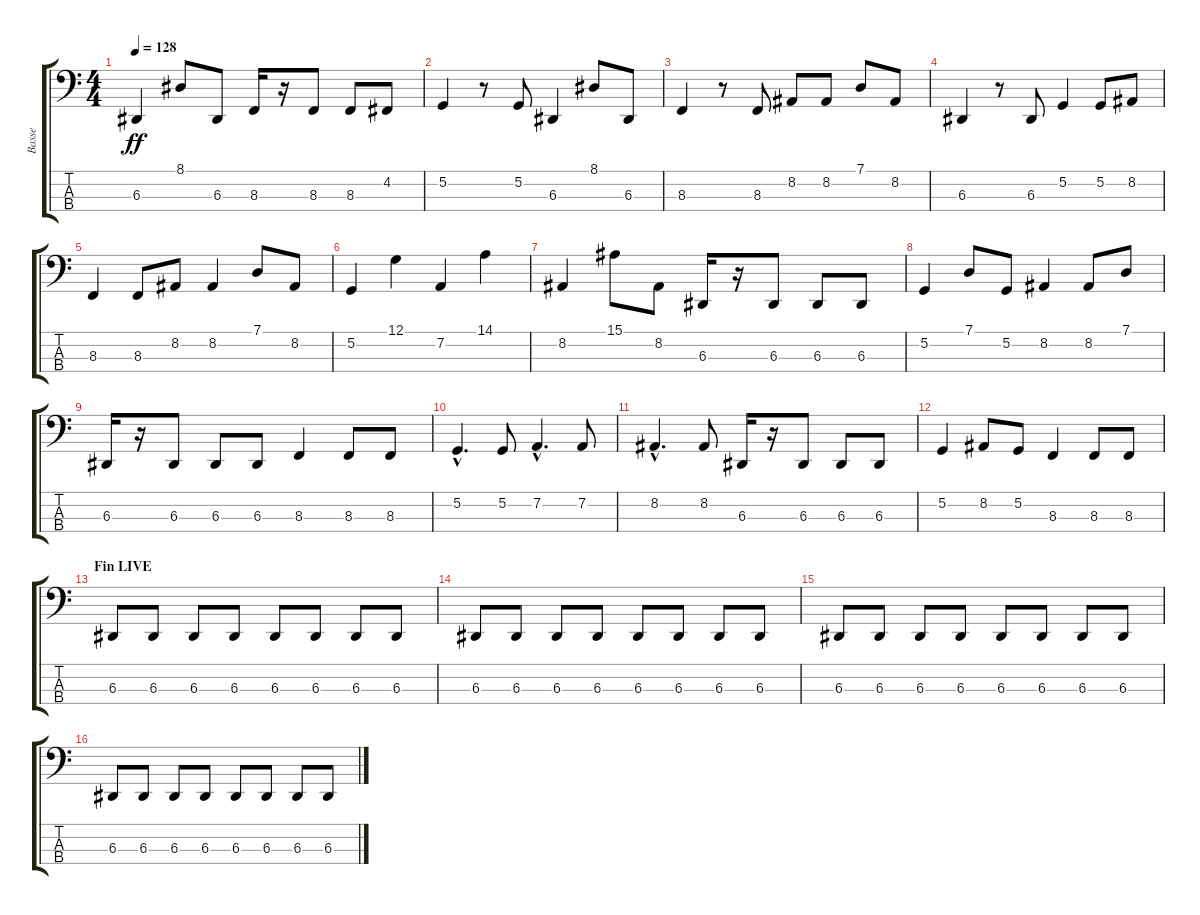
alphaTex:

\track ("Basse" "Basse") {instrument electricbasspick}
\staff {score tabs}
\tuning (G1 D1 A0 E0) {hide}
\ts (4 4)
\tempo 128
\clef f4
\ks c
6.3.4{dy ff} 8.1.8 6.3.8 8.3.16 r.16 8.3.8 8.3.8 4.2.8 |
5.2.4 r.8 5.2.8 6.3.4 8.1.8 6.3.8 |
8.3.4 r.8 8.3.8 8.2.8 8.2.8 7.1.8 8.2.8 |
6.3.4 r.8 6.3.8 5.2.4 5.2.8 8.2.8 |
8.3.4 8.3.8 8.2.8 8.2.4 7.1.8 8.2.8 |
5.2.4 12.1.4 7.2.4 14.1.4 |
8.2.4 15.1.8 8.2.8 6.3.16 r.16 6.3.8 6.3.8 6.3.8 |
5.2.4 7.1.8 5.2.8 8.2.4 8.2.8 7.1.8 |
6.3.16 r.16 6.3.8 6.3.8 6.3.8 8.3.4 8.3.8 8.3.8 |
5.2{hac}.4{d} 5.2.8 7.2{hac}.4{d} 7.2.8 |
8.2{hac}.4{d} 8.2.8 6.3.16 r.16 6.3.8 6.3.8 6.3.8 |
5.2.4 8.2.8 5.2.8 8.3.4 8.3.8 8.3.8 |
\section ("" "Fin LIVE")
6.3.8 6.3.8 6.3.8 6.3.8 6.3.8 6.3.8 6.3.8 6.3.8 |
6.3.8 6.3.8 6.3.8 6.3.8 6.3.8 6.3.8 6.3.8 6.3.8 |
6.3.8 6.3.8 6.3.8 6.3.8 6.3.8 6.3.8 6.3.8 6.3.8 |
6.3.8 6.3.8 6.3.8 6.3.8 6.3.8 6.3.8 6.3.8 6.3.8
